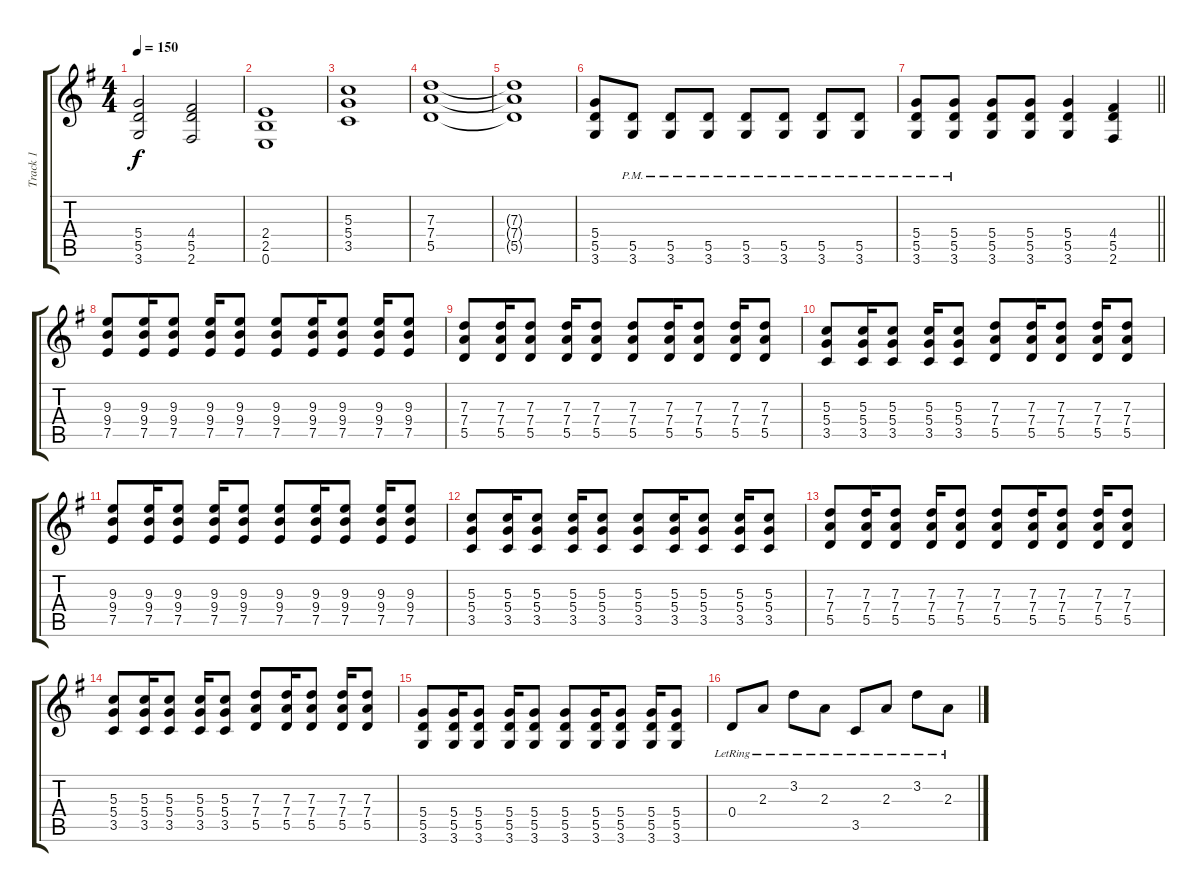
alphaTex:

\track ("Track 1" "Track 1") {instrument distortionguitar}
\staff {score tabs}
\tuning (E4 B3 G3 D3 A2 E2) {hide}
\ts (4 4)
\tempo 150
\clef g2
\ks g
(5.4 5.5 3.6).2{dy f} (4.4 5.5 2.6).2 |
(2.4 2.5 0.6).1 |
(5.3 5.4 3.5).1 |
(7.3 7.4 5.5).1 |
(7.3{t} 7.4{t} 5.5{t}).1 |
(5.4 5.5 3.6).8 (5.5{pm} 3.6{pm}).8 (5.5{pm} 3.6{pm}).8 (5.5{pm} 3.6{pm}).8 (5.5{pm} 3.6{pm}).8 (5.5{pm} 3.6{pm}).8 (5.5{pm} 3.6{pm}).8 (5.5{pm} 3.6{pm}).8 |
\barLineRight lightlight
(5.4{pm} 5.5{pm} 3.6{pm}).8 (5.4{pm} 5.5{pm} 3.6{pm}).8 (5.4 5.5 3.6).8 (5.4 5.5 3.6).8 (5.4 5.5 3.6).4 (4.4 5.5 2.6).4 |
(9.3 9.4 7.5).8 (9.3 9.4 7.5).16 (9.3 9.4 7.5).8 (9.3 9.4 7.5).16 (9.3 9.4 7.5).8 (9.3 9.4 7.5).8 (9.3 9.4 7.5).16 (9.3 9.4 7.5).8 (9.3 9.4 7.5).16 (9.3 9.4 7.5).8 |
(7.3 7.4 5.5).8 (7.3 7.4 5.5).16 (7.3 7.4 5.5).8 (7.3 7.4 5.5).16 (7.3 7.4 5.5).8 (7.3 7.4 5.5).8 (7.3 7.4 5.5).16 (7.3 7.4 5.5).8 (7.3 7.4 5.5).16 (7.3 7.4 5.5).8 |
(5.3 5.4 3.5).8 (5.3 5.4 3.5).16 (5.3 5.4 3.5).8 (5.3 5.4 3.5).16 (5.3 5.4 3.5).8 (7.3 7.4 5.5).8 (7.3 7.4 5.5).16 (7.3 7.4 5.5).8 (7.3 7.4 5.5).16 (7.3 7.4 5.5).8 |
(9.3 9.4 7.5).8 (9.3 9.4 7.5).16 (9.3 9.4 7.5).8 (9.3 9.4 7.5).16 (9.3 9.4 7.5).8 (9.3 9.4 7.5).8 (9.3 9.4 7.5).16 (9.3 9.4 7.5).8 (9.3 9.4 7.5).16 (9.3 9.4 7.5).8 |
(5.3 5.4 3.5).8 (5.3 5.4 3.5).16 (5.3 5.4 3.5).8 (5.3 5.4 3.5).16 (5.3 5.4 3.5).8 (5.3 5.4 3.5).8 (5.3 5.4 3.5).16 (5.3 5.4 3.5).8 (5.3 5.4 3.5).16 (5.3 5.4 3.5).8 |
(7.3 7.4 5.5).8 (7.3 7.4 5.5).16 (7.3 7.4 5.5).8 (7.3 7.4 5.5).16 (7.3 7.4 5.5).8 (7.3 7.4 5.5).8 (7.3 7.4 5.5).16 (7.3 7.4 5.5).8 (7.3 7.4 5.5).16 (7.3 7.4 5.5).8 |
(5.3 5.4 3.5).8 (5.3 5.4 3.5).16 (5.3 5.4 3.5).8 (5.3 5.4 3.5).16 (5.3 5.4 3.5).8 (7.3 7.4 5.5).8 (7.3 7.4 5.5).16 (7.3 7.4 5.5).8 (7.3 7.4 5.5).16 (7.3 7.4 5.5).8 |
(5.4 5.5 3.6).8 (5.4 5.5 3.6).16 (5.4 5.5 3.6).8 (5.4 5.5 3.6).16 (5.4 5.5 3.6).8 (5.4 5.5 3.6).8 (5.4 5.5 3.6).16 (5.4 5.5 3.6).8 (5.4 5.5 3.6).16 (5.4 5.5 3.6).8 |
0.4{lr}.8 2.3{lr}.8 3.2{lr}.8 2.3{lr}.8 3.5{lr}.8 2.3{lr}.8 3.2{lr}.8 2.3{lr}.8
